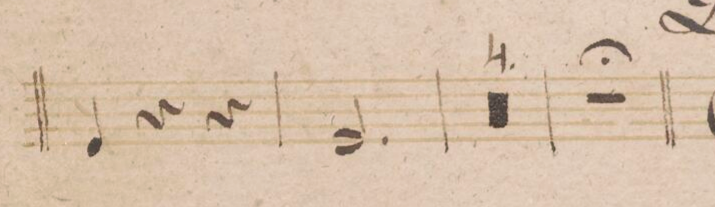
**kern	**dynam
*I"Clarino 2do in B.	*
*clefG2	*
*k[b-e-]	*
*M3/4	*
4d/	.
4r	.
4r	.
=55	=55
2.d/	.
=56	=56
0.r	.
=57	=57
=58	=58
=59	=59
=60	=60
2.r;	.
==	==
*-	*-
